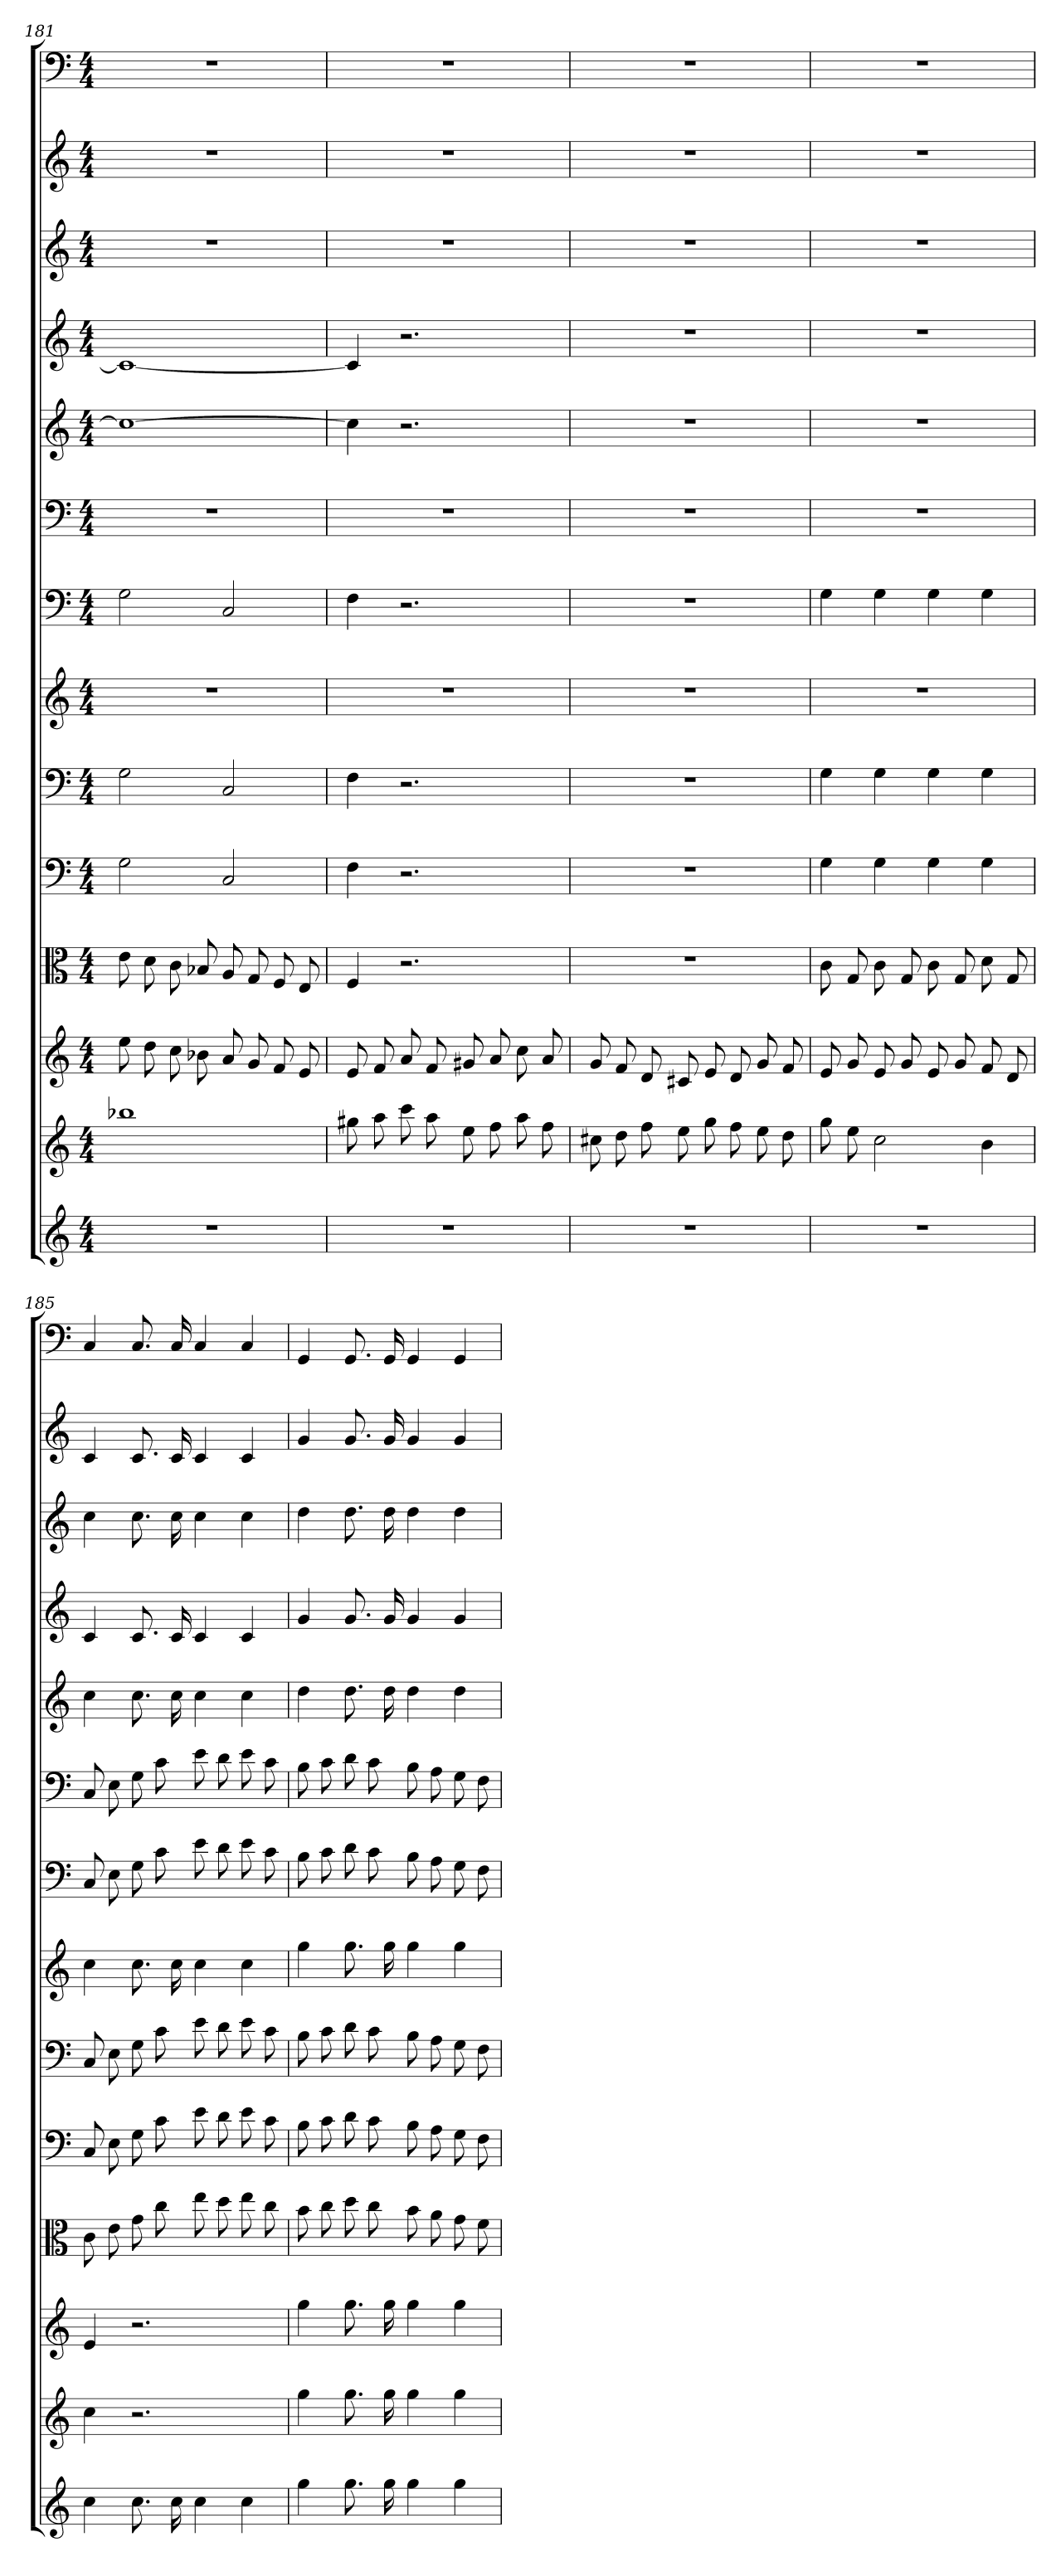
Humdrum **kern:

**kern	**kern	**kern	**kern	**kern	**kern	**kern	**kern	**kern	**kern	**kern	**kern	**kern	**kern
*part14	*part13	*part12	*part11	*part10	*part9	*part8	*part7	*part6	*part5	*part4	*part3	*part2	*part1
*staff14	*staff13	*staff12	*staff11	*staff10	*staff9	*staff8	*staff7	*staff6	*staff5	*staff4	*staff3	*staff2	*staff1
*	*	*	*clefC3	*clefF4	*clefF4	*	*clefF4	*clefF4	*	*	*	*	*clefF4
*k[]	*k[]	*k[]	*k[]	*k[]	*k[]	*k[]	*k[]	*k[]	*k[]	*k[]	*k[]	*k[]	*k[]
*C:	*C:	*C:	*C:	*C:	*C:	*C:	*C:	*C:	*C:	*C:	*C:	*C:	*C:
*M4/4	*M4/4	*M4/4	*M4/4	*M4/4	*M4/4	*M4/4	*M4/4	*M4/4	*M4/4	*M4/4	*M4/4	*M4/4	*M4/4
=181	=181	=181	=181	=181	=181	=181	=181	=181	=181	=181	=181	=181	=181
1r	1bb-X	8ee	8e	2G	2G	1r	2G	1r	1cc_	1c_	1r	1r	1r
.	.	8dd	8d	.	.	.	.	.	.	.	.	.	.
.	.	8cc	8c	.	.	.	.	.	.	.	.	.	.
.	.	8b-X	8B-X	.	.	.	.	.	.	.	.	.	.
.	.	8a	8A	2C	2C	.	2C	.	.	.	.	.	.
.	.	8g	8G	.	.	.	.	.	.	.	.	.	.
.	.	8f	8F	.	.	.	.	.	.	.	.	.	.
.	.	8e	8E	.	.	.	.	.	.	.	.	.	.
=182	=182	=182	=182	=182	=182	=182	=182	=182	=182	=182	=182	=182	=182
1r	8gg#X	8e	4F	4F	4F	1r	4F	1r	4cc]	4c]	1r	1r	1r
.	8aa	8f	.	.	.	.	.	.	.	.	.	.	.
.	8ccc	8a	2.r	2.r	2.r	.	2.r	.	2.r	2.r	.	.	.
.	8aa	8f	.	.	.	.	.	.	.	.	.	.	.
.	8ee	8g#X	.	.	.	.	.	.	.	.	.	.	.
.	8ff	8a	.	.	.	.	.	.	.	.	.	.	.
.	8aa	8cc	.	.	.	.	.	.	.	.	.	.	.
.	8ff	8a	.	.	.	.	.	.	.	.	.	.	.
=183	=183	=183	=183	=183	=183	=183	=183	=183	=183	=183	=183	=183	=183
1r	8cc#X	8g	1r	1r	1r	1r	1r	1r	1r	1r	1r	1r	1r
.	8dd	8f	.	.	.	.	.	.	.	.	.	.	.
.	8ff	8d	.	.	.	.	.	.	.	.	.	.	.
.	8ee	8c#X	.	.	.	.	.	.	.	.	.	.	.
.	8gg	8e	.	.	.	.	.	.	.	.	.	.	.
.	8ff	8d	.	.	.	.	.	.	.	.	.	.	.
.	8ee	8g	.	.	.	.	.	.	.	.	.	.	.
.	8dd	8f	.	.	.	.	.	.	.	.	.	.	.
=184	=184	=184	=184	=184	=184	=184	=184	=184	=184	=184	=184	=184	=184
1r	8gg	8e	8c	4G	4G	1r	4G	1r	1r	1r	1r	1r	1r
.	8ee	8g	8G	.	.	.	.	.	.	.	.	.	.
.	2cc	8e	8c	4G	4G	.	4G	.	.	.	.	.	.
.	.	8g	8G	.	.	.	.	.	.	.	.	.	.
.	.	8e	8c	4G	4G	.	4G	.	.	.	.	.	.
.	.	8g	8G	.	.	.	.	.	.	.	.	.	.
.	4b	8f	8d	4G	4G	.	4G	.	.	.	.	.	.
.	.	8d	8G	.	.	.	.	.	.	.	.	.	.
=185	=185	=185	=185	=185	=185	=185	=185	=185	=185	=185	=185	=185	=185
4cc	4cc	4e	8c	8C	8C	4cc	8C	8C	4cc	4c	4cc	4c	4C
.	.	.	8e	8E	8E	.	8E	8E	.	.	.	.	.
8.cc	2.r	2.r	8g	8G	8G	8.cc	8G	8G	8.cc	8.c	8.cc	8.c	8.C
.	.	.	8cc	8c	8c	.	8c	8c	.	.	.	.	.
16cc	.	.	.	.	.	16cc	.	.	16cc	16c	16cc	16c	16C
4cc	.	.	8ee	8e	8e	4cc	8e	8e	4cc	4c	4cc	4c	4C
.	.	.	8dd	8d	8d	.	8d	8d	.	.	.	.	.
4cc	.	.	8ee	8e	8e	4cc	8e	8e	4cc	4c	4cc	4c	4C
.	.	.	8cc	8c	8c	.	8c	8c	.	.	.	.	.
=186	=186	=186	=186	=186	=186	=186	=186	=186	=186	=186	=186	=186	=186
4gg	4gg	4gg	8b	8B	8B	4gg	8B	8B	4dd	4g	4dd	4g	4GG
.	.	.	8cc	8c	8c	.	8c	8c	.	.	.	.	.
8.gg	8.gg	8.gg	8dd	8d	8d	8.gg	8d	8d	8.dd	8.g	8.dd	8.g	8.GG
.	.	.	8cc	8c	8c	.	8c	8c	.	.	.	.	.
16gg	16gg	16gg	.	.	.	16gg	.	.	16dd	16g	16dd	16g	16GG
4gg	4gg	4gg	8b	8B	8B	4gg	8B	8B	4dd	4g	4dd	4g	4GG
.	.	.	8a	8A	8A	.	8A	8A	.	.	.	.	.
4gg	4gg	4gg	8g	8G	8G	4gg	8G	8G	4dd	4g	4dd	4g	4GG
.	.	.	8f	8F	8F	.	8F	8F	.	.	.	.	.
=	=	=	=	=	=	=	=	=	=	=	=	=	=
*-	*-	*-	*-	*-	*-	*-	*-	*-	*-	*-	*-	*-	*-
